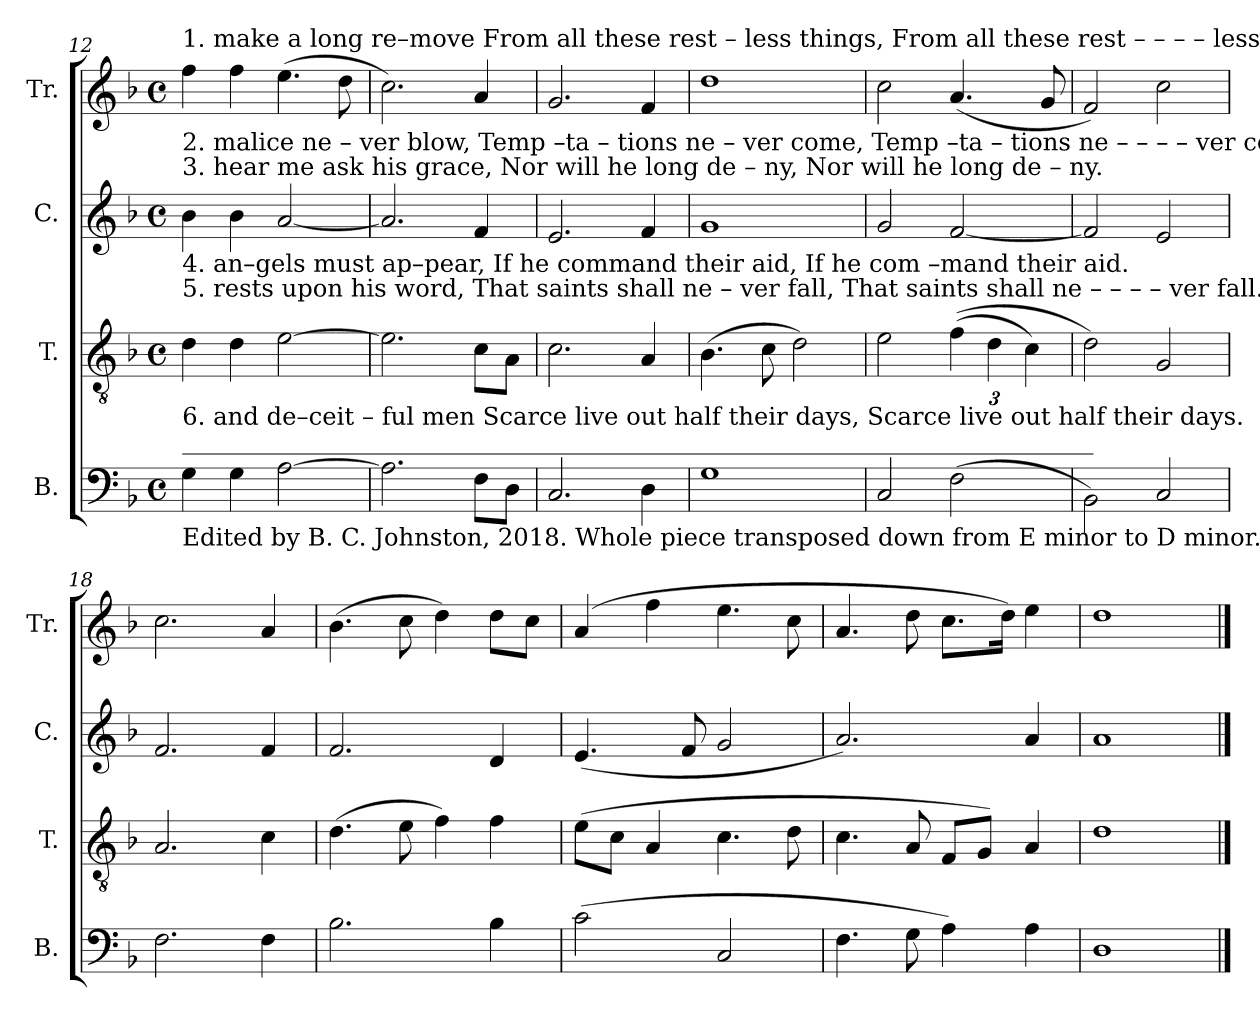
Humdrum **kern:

**kern	**kern	**kern	**kern
*part4	*part3	*part2	*part1
*staff4	*staff3	*staff2	*staff1
*I"B.	*I"T.	*I"C.	*I"Tr.
*I'B.	*I'T.	*I'C.	*I'Tr.
*clefF4	*clefGv2	*clefG2	*clefG2
*k[b-]	*k[b-]	*k[b-]	*k[b-]
*M4/4	*M4/4	*M4/4	*M4/4
*met(c)	*met(c)	*met(c)	*met(c)
=12	=12	=12	=12
!	!	!	!LO:TX:a:t=1. make a long           re–move  From  all         these  rest      –       less  things, From  all       these  rest      –        –        –        –        less  things.
!	!	!	!LO:TX:b:t=2. malice ne      –      ver  blow,  Temp –ta   –    tions   ne       –       ver   come,  Temp –ta  –   tions   ne        –        –        –        –        ver   come.
!	!	!LO:TX:a:t=3. hear me ask            his grace,  Nor will            he  long                  de – ny,  Nor  will          he      long                                              de – ny.	!
!	!	!LO:TX:b:t=4. an–gels must           ap–pear,    If     he            command              their aid,   If     he          com –mand                                           their  aid.	!
!	!LO:TX:a:t=5. rests upon                his  word,  That saints   shall  ne         –        ver   fall,  That saints     shall    ne       –        –        –        –          ver  fall.	!	!
!	!LO:TX:b:t=6. and de–ceit      –      ful    men  Scarce live      out   half              their days,  Scarce live      out     half                                           their  days.	!	!
!LO:TX:a:t=___________________________________________________________________________	!	!	!
!LO:TX:b:t=Edited by B. C. Johnston, 2018. Whole piece transposed down from E minor to D minor.	!	!	!
4G\	4d\	4b-\	4ff\
4G\	4d\	4b-\	4ff\
[2A\	[2e\	[2a/	(4.ee\
.	.	.	8dd\
=13	=13	=13	=13
2.A\]	2.e\]	2.a/]	2.cc\)
8F\L	8c\L	4f/	4a/
8D\J	8A\J	.	.
=14	=14	=14	=14
2.C/	2.c\	2.e/	2.g/
4D\	4A/	4f/	4f/
=15	=15	=15	=15
1G	(4.B-\	1g	1dd
.	8c\	.	.
.	2d\)	.	.
=16	=16	=16	=16
2C/	2e\	2g/	2cc\
*	*Xbrackettup	*	*
(2F\	((6f\	[2f/	(4.a/
.	6d\	.	.
.	6c\)	.	.
.	.	.	8g/
=17	=17	=17	=17
2BB-\)	2d\)	2f/]	2f/)
2C/	2G/	2e/	2cc\
=18	=18	=18	=18
2.F\	2.A/	2.f/	2.cc\
4F\	4c\	4f/	4a/
=19	=19	=19	=19
2.B-\	(4.d\	2.f/	(4.b-\
.	8e\	.	8cc\
.	4f\)	.	4dd\)
4B-\	4f\	4d/	8dd\L
.	.	.	8cc\J
=20	=20	=20	=20
(2c\	(8e\L	(4.e/	(4a/
.	8c\J	.	.
.	4A/	.	4ff\
.	.	8f/	.
2C/	4.c\	2g/	4.ee\
.	8d\	.	8cc\
=21	=21	=21	=21
4.F\	4.c\	2.a/)	4.a/
8G\	8A/	.	8dd\
4A\)	8F/L	.	8.cc\L
.	8G/J)	.	.
.	.	.	16dd\Jk)
4A\	4A/	4a/	4ee\
=22	=22	=22	=22
1D	1d	1a	1dd
==	==	==	==
*-	*-	*-	*-
